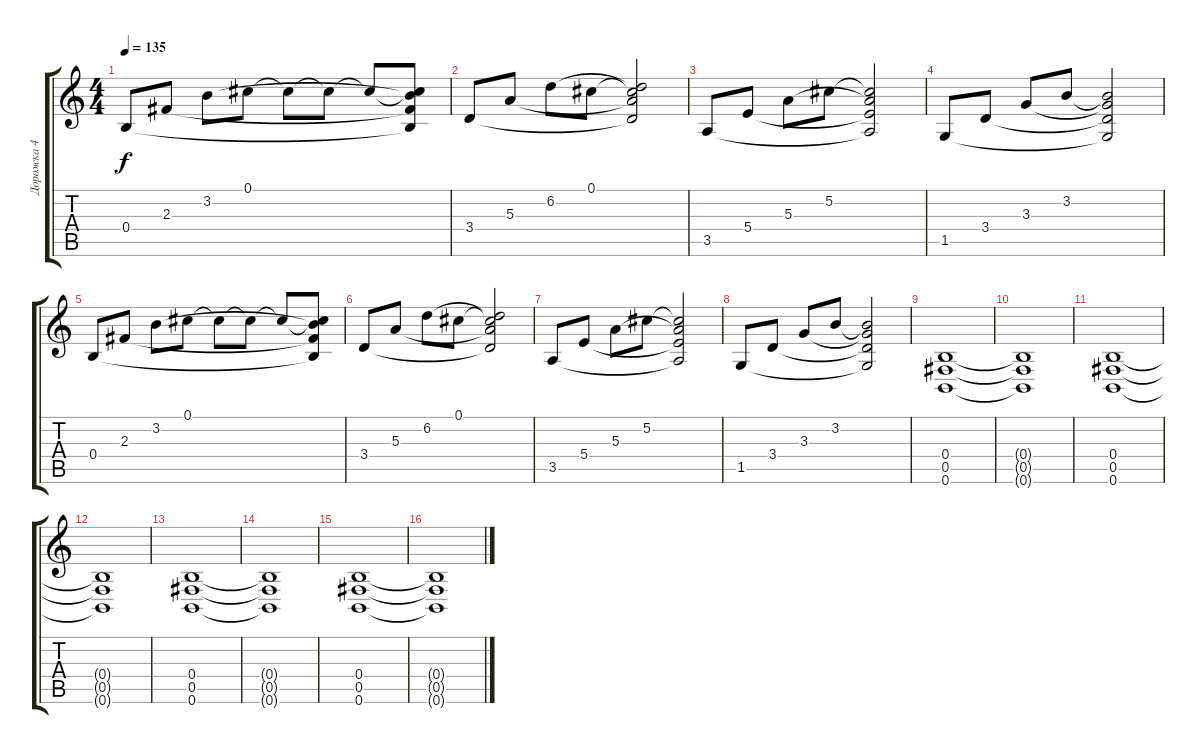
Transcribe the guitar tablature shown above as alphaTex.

\track ("Дорожка 4" "Дорожка 4") {instrument distortionguitar}
\staff {score tabs}
\tuning (Db4 Ab3 E3 B2 Gb2 B1) {hide}
\ts (4 4)
\tempo 135
\clef g2
\ks c
0.4.8{dy f} 2.3.8 3.2.8 0.1.8 0.1{t}.8 0.1{t}.8 0.1{t}.8 (0.1{t} 3.2{t} 2.3{t} 0.4{t}).8 |
3.4.8 5.3.8 6.2.8 0.1.8 (0.1{t} 6.2{t} 5.3{t} 3.4{t}).2 |
3.5.8 5.4.8 5.3.8 5.2.8 (5.2{t} 5.3{t} 5.4{t} 3.5{t}).2 |
1.5.8 3.4.8 3.3.8 3.2.8 (3.2{t} 3.3{t} 3.4{t} 1.5{t}).2 |
0.4.8 2.3.8 3.2.8 0.1.8 0.1{t}.8 0.1{t}.8 0.1{t}.8 (0.1{t} 3.2{t} 2.3{t} 0.4{t}).8 |
3.4.8 5.3.8 6.2.8 0.1.8 (0.1{t} 6.2{t} 5.3{t} 3.4{t}).2 |
3.5.8 5.4.8 5.3.8 5.2.8 (5.2{t} 5.3{t} 5.4{t} 3.5{t}).2 |
1.5.8 3.4.8 3.3.8 3.2.8 (3.2{t} 3.3{t} 3.4{t} 1.5{t}).2 |
(0.4 0.5 0.6).1 |
(0.4{t} 0.5{t} 0.6{t}).1 |
(0.4 0.5 0.6).1 |
(0.4{t} 0.5{t} 0.6{t}).1 |
(0.4 0.5 0.6).1 |
(0.4{t} 0.5{t} 0.6{t}).1 |
(0.4 0.5 0.6).1 |
(0.4{t} 0.5{t} 0.6{t}).1
